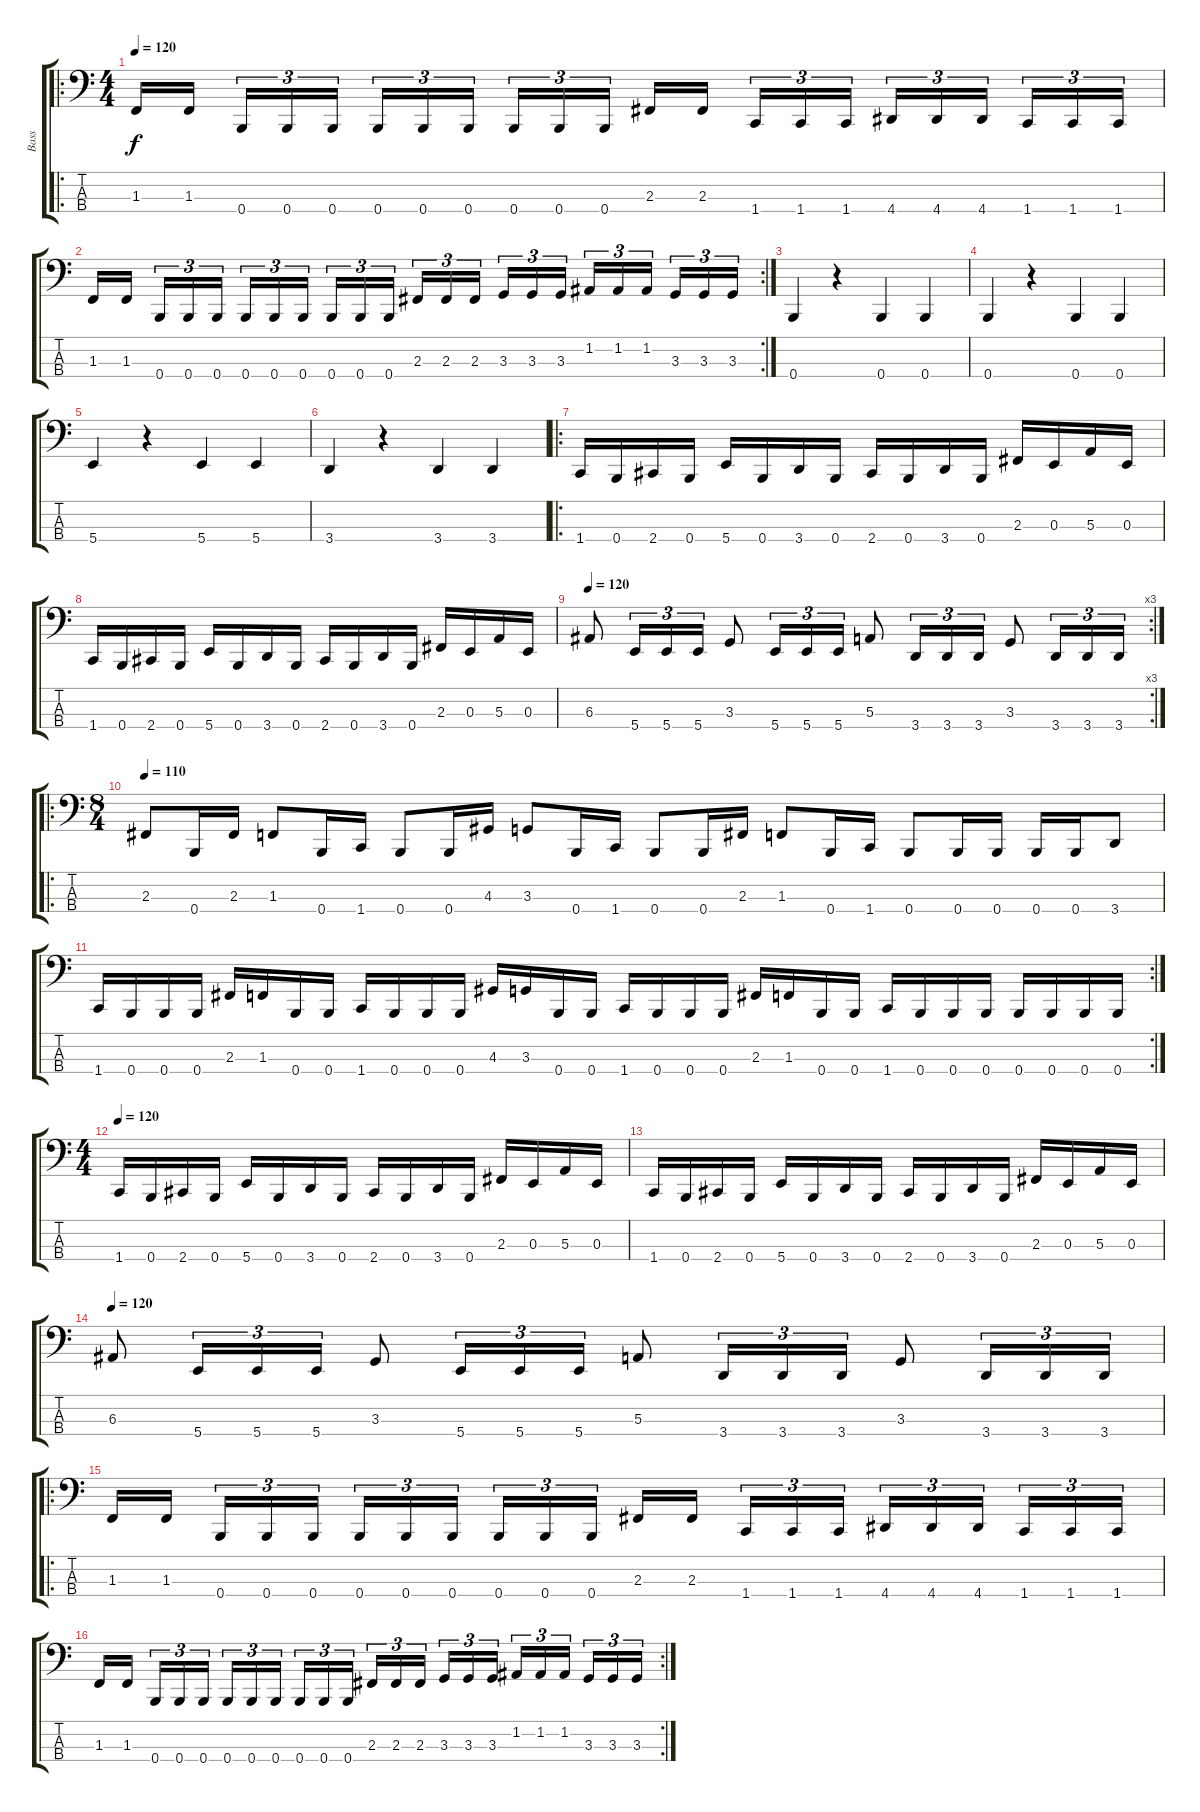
\track ("Bass" "Bass") {instrument electricbassfinger}
\staff {score tabs}
\tuning (D2 A1 E1 B0) {hide}
\ro
\ts (4 4)
\tempo 120
\clef f4
\ks c
1.3.16{dy f instrument electricbassfinger} 1.3.16 0.4.16{tu (3 2)} 0.4.16{tu (3 2)} 0.4.16{tu (3 2)} 0.4.16{tu (3 2)} 0.4.16{tu (3 2)} 0.4.16{tu (3 2)} 0.4.16{tu (3 2)} 0.4.16{tu (3 2)} 0.4.16{tu (3 2)} 2.3.16 2.3.16 1.4.16{tu (3 2)} 1.4.16{tu (3 2)} 1.4.16{tu (3 2)} 4.4.16{tu (3 2)} 4.4.16{tu (3 2)} 4.4.16{tu (3 2)} 1.4.16{tu (3 2)} 1.4.16{tu (3 2)} 1.4.16{tu (3 2)} |
\rc 2
1.3.16 1.3.16 0.4.16{tu (3 2)} 0.4.16{tu (3 2)} 0.4.16{tu (3 2)} 0.4.16{tu (3 2)} 0.4.16{tu (3 2)} 0.4.16{tu (3 2)} 0.4.16{tu (3 2)} 0.4.16{tu (3 2)} 0.4.16{tu (3 2)} 2.3.16{tu (3 2)} 2.3.16{tu (3 2)} 2.3.16{tu (3 2)} 3.3.16{tu (3 2)} 3.3.16{tu (3 2)} 3.3.16{tu (3 2)} 1.2.16{tu (3 2)} 1.2.16{tu (3 2)} 1.2.16{tu (3 2)} 3.3.16{tu (3 2)} 3.3.16{tu (3 2)} 3.3.16{tu (3 2)} |
0.4.4 r.4 0.4.4 0.4.4 |
0.4.4 r.4 0.4.4 0.4.4 |
5.4.4 r.4 5.4.4 5.4.4 |
3.4.4 r.4 3.4.4 3.4.4 |
\ro
1.4.16 0.4.16 2.4.16 0.4.16 5.4.16 0.4.16 3.4.16 0.4.16 2.4.16 0.4.16 3.4.16 0.4.16 2.3.16 0.3.16 5.3.16 0.3.16 |
1.4.16 0.4.16 2.4.16 0.4.16 5.4.16 0.4.16 3.4.16 0.4.16 2.4.16 0.4.16 3.4.16 0.4.16 2.3.16 0.3.16 5.3.16 0.3.16 |
\rc 3
\tempo 120
6.3.8 5.4.16{tu (3 2)} 5.4.16{tu (3 2)} 5.4.16{tu (3 2)} 3.3.8 5.4.16{tu (3 2)} 5.4.16{tu (3 2)} 5.4.16{tu (3 2)} 5.3.8 3.4.16{tu (3 2)} 3.4.16{tu (3 2)} 3.4.16{tu (3 2)} 3.3.8 3.4.16{tu (3 2)} 3.4.16{tu (3 2)} 3.4.16{tu (3 2)} |
\ro
\ts (8 4)
\tempo 110
2.3.8 0.4.16 2.3.16 1.3.8 0.4.16 1.4.16 0.4.8 0.4.16 4.3.16 3.3.8 0.4.16 1.4.16 0.4.8 0.4.16 2.3.16 1.3.8 0.4.16 1.4.16 0.4.8 0.4.16 0.4.16 0.4.16 0.4.16 3.4.8 |
\rc 2
1.4.16 0.4.16 0.4.16 0.4.16 2.3.16 1.3.16 0.4.16 0.4.16 1.4.16 0.4.16 0.4.16 0.4.16 4.3.16 3.3.16 0.4.16 0.4.16 1.4.16 0.4.16 0.4.16 0.4.16 2.3.16 1.3.16 0.4.16 0.4.16 1.4.16 0.4.16 0.4.16 0.4.16 0.4.16 0.4.16 0.4.16 0.4.16 |
\ts (4 4)
\tempo 120
1.4.16 0.4.16 2.4.16 0.4.16 5.4.16 0.4.16 3.4.16 0.4.16 2.4.16 0.4.16 3.4.16 0.4.16 2.3.16 0.3.16 5.3.16 0.3.16 |
1.4.16 0.4.16 2.4.16 0.4.16 5.4.16 0.4.16 3.4.16 0.4.16 2.4.16 0.4.16 3.4.16 0.4.16 2.3.16 0.3.16 5.3.16 0.3.16 |
\tempo 120
6.3.8 5.4.16{tu (3 2)} 5.4.16{tu (3 2)} 5.4.16{tu (3 2)} 3.3.8 5.4.16{tu (3 2)} 5.4.16{tu (3 2)} 5.4.16{tu (3 2)} 5.3.8 3.4.16{tu (3 2)} 3.4.16{tu (3 2)} 3.4.16{tu (3 2)} 3.3.8 3.4.16{tu (3 2)} 3.4.16{tu (3 2)} 3.4.16{tu (3 2)} |
\ro
1.3.16 1.3.16 0.4.16{tu (3 2)} 0.4.16{tu (3 2)} 0.4.16{tu (3 2)} 0.4.16{tu (3 2)} 0.4.16{tu (3 2)} 0.4.16{tu (3 2)} 0.4.16{tu (3 2)} 0.4.16{tu (3 2)} 0.4.16{tu (3 2)} 2.3.16 2.3.16 1.4.16{tu (3 2)} 1.4.16{tu (3 2)} 1.4.16{tu (3 2)} 4.4.16{tu (3 2)} 4.4.16{tu (3 2)} 4.4.16{tu (3 2)} 1.4.16{tu (3 2)} 1.4.16{tu (3 2)} 1.4.16{tu (3 2)} |
\rc 2
1.3.16 1.3.16 0.4.16{tu (3 2)} 0.4.16{tu (3 2)} 0.4.16{tu (3 2)} 0.4.16{tu (3 2)} 0.4.16{tu (3 2)} 0.4.16{tu (3 2)} 0.4.16{tu (3 2)} 0.4.16{tu (3 2)} 0.4.16{tu (3 2)} 2.3.16{tu (3 2)} 2.3.16{tu (3 2)} 2.3.16{tu (3 2)} 3.3.16{tu (3 2)} 3.3.16{tu (3 2)} 3.3.16{tu (3 2)} 1.2.16{tu (3 2)} 1.2.16{tu (3 2)} 1.2.16{tu (3 2)} 3.3.16{tu (3 2)} 3.3.16{tu (3 2)} 3.3.16{tu (3 2)}
